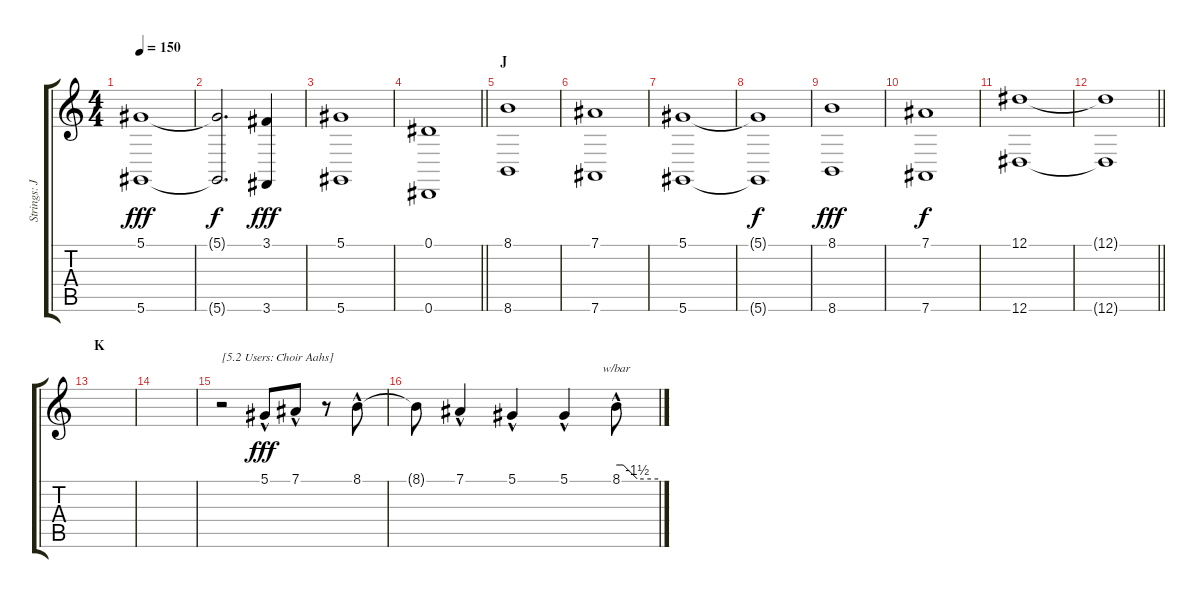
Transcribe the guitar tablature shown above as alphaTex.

\track ("Strings: Julie" "Strings: J") {instrument synthstrings1}
\staff {score tabs}
\tuning (Eb4 Bb3 Gb3 Db3 Ab2 Eb2) {hide}
\ts (4 4)
\tempo 150
\clef g2
\ks c
(5.1 5.6).1{dy fff} |
(5.1{t} 5.6{t}).2{d dy f} (3.1 3.6).4{dy fff} |
(5.1 5.6).1 |
\barLineRight lightlight
(0.1 0.6).1 |
\section ("" "J")
(8.1 8.6).1 |
(7.1 7.6).1 |
(5.1 5.6).1 |
(5.1{t} 5.6{t}).1{dy f} |
(8.1 8.6).1{dy fff} |
(7.1 7.6).1{dy f} |
(12.1 12.6).1 |
\barLineRight lightlight
(12.1{t} 12.6{t}).1 |
\section ("" "K")
|
|
r.2{txt "[5.2 Users: Choir Aahs]" volume 16 instrument choiraahs} 5.1{hac}.8{dy fff} 7.1{hac}.8 r.8 8.1{hac}.8 |
8.1{t}.8 7.1{hac}.4 5.1{hac}.4 5.1{hac}.4 8.1{hac}.8{tbe (custom default 0 0 10 0 30 -6 60 -6)}
